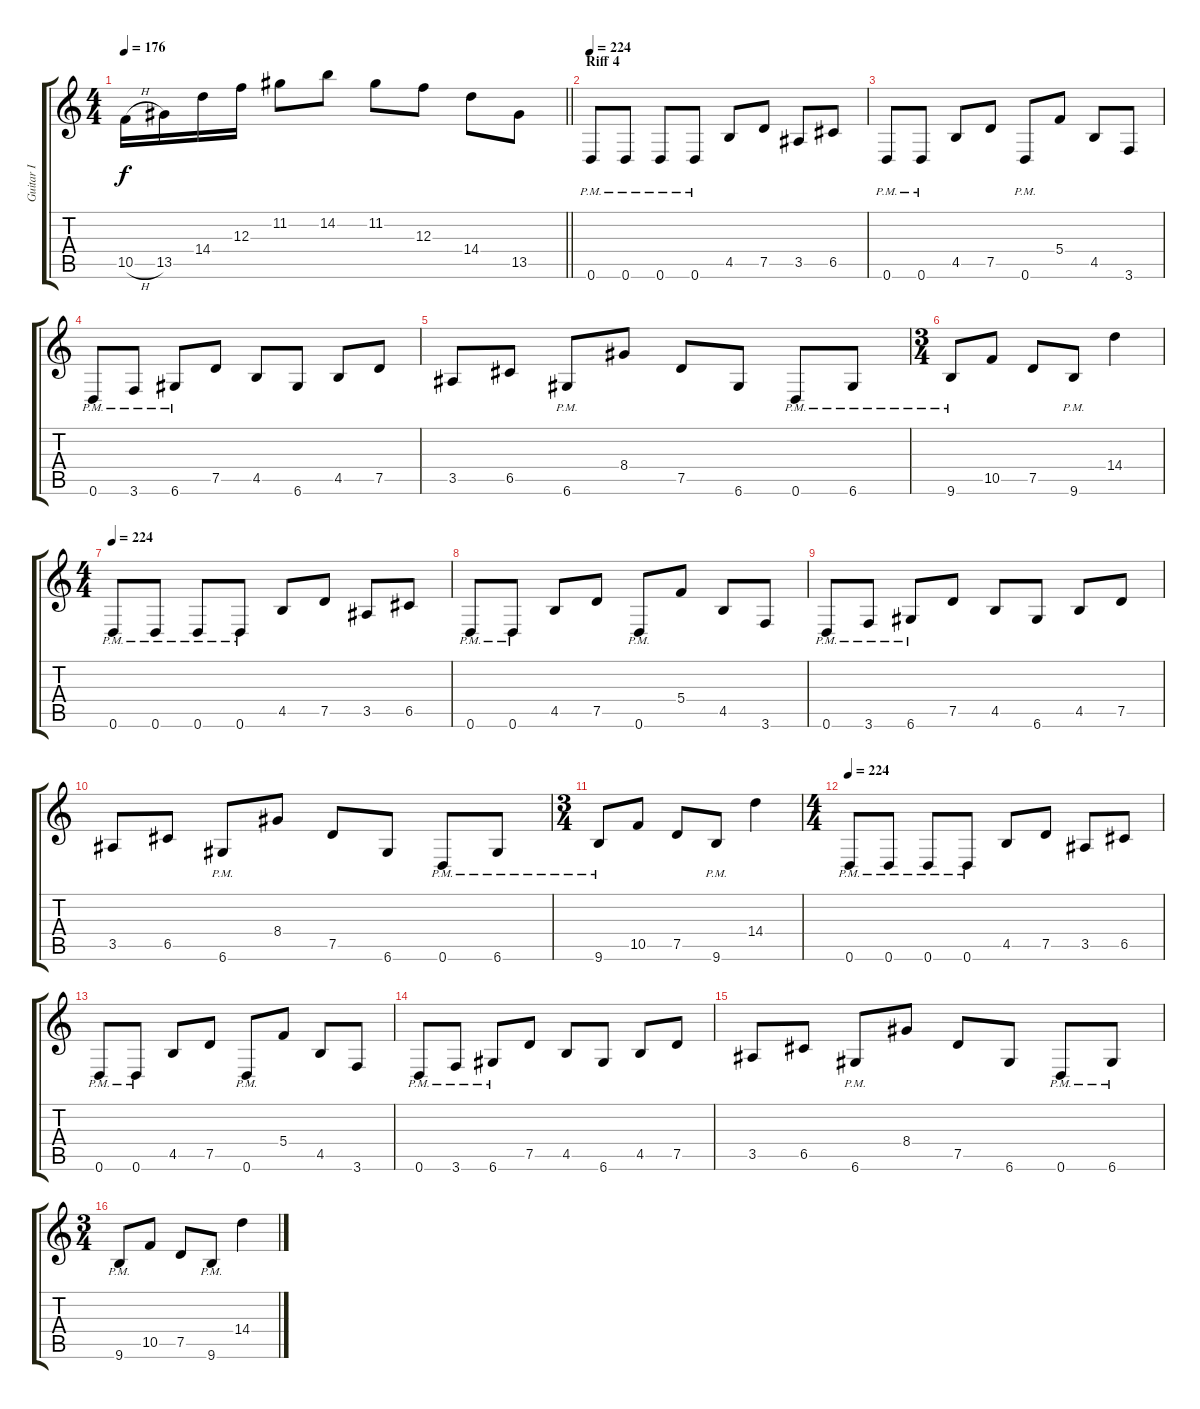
\track ("Guitar I" "Guitar I") {instrument distortionguitar}
\staff {score tabs}
\tuning (D4 A3 F3 C3 G2 D2) {hide}
\ts (4 4)
\tempo 176
\clef g2
\barLineRight lightlight
\ks c
10.5{h}.16{dy f} 13.5.16 14.4.16 12.3.16 11.2.8 14.2.8 11.2.8 12.3.8 14.4.8 13.5.8 |
\section ("" "Riff 4")
\tempo 224
0.6{pm}.8 0.6{pm}.8 0.6{pm}.8 0.6{pm}.8 4.5.8 7.5.8 3.5.8 6.5.8 |
0.6{pm}.8 0.6{pm}.8 4.5.8 7.5.8 0.6{pm}.8 5.4.8 4.5.8 3.6.8 |
0.6{pm}.8 3.6{pm}.8 6.6{pm}.8 7.5.8 4.5.8 6.6.8 4.5.8 7.5.8 |
3.5.8 6.5.8 6.6{pm}.8 8.4.8 7.5.8 6.6.8 0.6{pm}.8 6.6{pm}.8 |
\ts (3 4)
9.6{pm}.8 10.5.8 7.5.8 9.6{pm}.8 14.4.4 |
\ts (4 4)
\tempo 224
0.6{pm}.8 0.6{pm}.8 0.6{pm}.8 0.6{pm}.8 4.5.8 7.5.8 3.5.8 6.5.8 |
0.6{pm}.8 0.6{pm}.8 4.5.8 7.5.8 0.6{pm}.8 5.4.8 4.5.8 3.6.8 |
0.6{pm}.8 3.6{pm}.8 6.6{pm}.8 7.5.8 4.5.8 6.6.8 4.5.8 7.5.8 |
3.5.8 6.5.8 6.6{pm}.8 8.4.8 7.5.8 6.6.8 0.6{pm}.8 6.6{pm}.8 |
\ts (3 4)
9.6{pm}.8 10.5.8 7.5.8 9.6{pm}.8 14.4.4 |
\ts (4 4)
\tempo 224
0.6{pm}.8 0.6{pm}.8 0.6{pm}.8 0.6{pm}.8 4.5.8 7.5.8 3.5.8 6.5.8 |
0.6{pm}.8 0.6{pm}.8 4.5.8 7.5.8 0.6{pm}.8 5.4.8 4.5.8 3.6.8 |
0.6{pm}.8 3.6{pm}.8 6.6{pm}.8 7.5.8 4.5.8 6.6.8 4.5.8 7.5.8 |
3.5.8 6.5.8 6.6{pm}.8 8.4.8 7.5.8 6.6.8 0.6{pm}.8 6.6{pm}.8 |
\ts (3 4)
9.6{pm}.8 10.5.8 7.5.8 9.6{pm}.8 14.4.4
